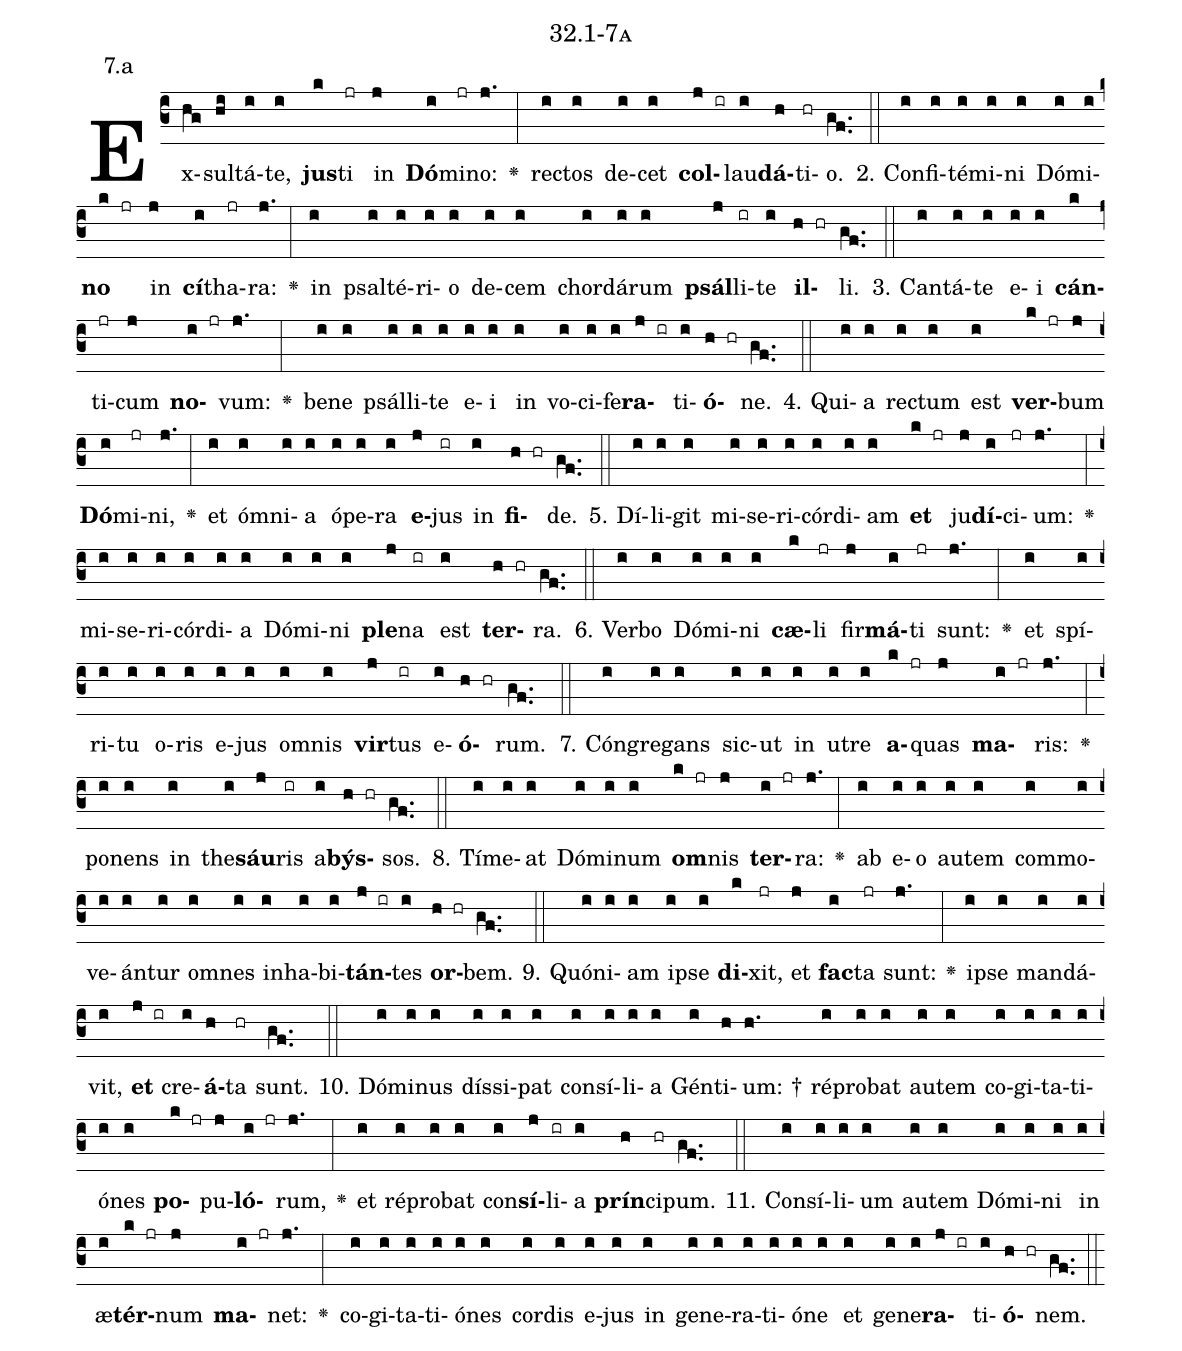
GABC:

name: 32.1-7a;
annotation: 7.a;
%%
(c3)Ex(hg)sul(hi)tá(i)te,(i) <b>jus</b>(k)ti(jr) in(j) <b>Dó</b>(i)mi(jr)no:(j.) <v>\greheightstar</v>(:) rec(i)tos(i) de(i)cet(i) <b>col</b>(j ir)lau(i)<b>dá</b>(h)ti(hr)o.(gf..) (::)
2. Con(i)fi(i)té(i)mi(i)ni(i) Dó(i)mi(i)<b>no</b>(k jr) in(j) <b>cí</b>(i)tha(jr)ra:(j.) <v>\greheightstar</v>(:) in(i) psal(i)té(i)ri(i)o(i) de(i)cem(i) chor(i)dá(i)rum(i) <b>psál</b>(j)li(ir)te(i) <b>il</b>(h hr)li.(gf..) (::)
3. Can(i)tá(i)te(i) e(i)i(i) <b>cán</b>(k)ti(jr)cum(j) <b>no</b>(i jr)vum:(j.) <v>\greheightstar</v>(:) be(i)ne(i) psál(i)li(i)te(i) e(i)i(i) in(i) vo(i)ci(i)fe(i)<b>ra</b>(j ir)ti(i)<b>ó</b>(h hr)ne.(gf..) (::)
4. Qui(i)a(i) rec(i)tum(i) est(i) <b>ver</b>(k jr)bum(j) <b>Dó</b>(i)mi(jr)ni,(j.) <v>\greheightstar</v>(:) et(i) óm(i)ni(i)a(i) ó(i)pe(i)ra(i) <b>e</b>(j)jus(ir) in(i) <b>fi</b>(h hr)de.(gf..) (::)
5. Dí(i)li(i)git(i) mi(i)se(i)ri(i)cór(i)di(i)am(i) <b>et</b>(k jr) ju(j)<b>dí</b>(i)ci(jr)um:(j.) <v>\greheightstar</v>(:) mi(i)se(i)ri(i)cór(i)di(i)a(i) Dó(i)mi(i)ni(i) <b>ple</b>(j)na(ir) est(i) <b>ter</b>(h hr)ra.(gf..) (::)
6. Ver(i)bo(i) Dó(i)mi(i)ni(i) <b>cæ</b>(k)li(jr) fir(j)<b>má</b>(i)ti(jr) sunt:(j.) <v>\greheightstar</v>(:) et(i) spí(i)ri(i)tu(i) o(i)ris(i) e(i)jus(i) om(i)nis(i) <b>vir</b>(j)tus(ir) e(i)<b>ó</b>(h hr)rum.(gf..) (::)
7. Cón(i)gre(i)gans(i) sic(i)ut(i) in(i) u(i)tre(i) <b>a</b>(k jr)quas(j) <b>ma</b>(i jr)ris:(j.) <v>\greheightstar</v>(:) po(i)nens(i) in(i) the(i)<b>sáu</b>(j)ris(ir) a(i)<b>býs</b>(h hr)sos.(gf..) (::)
8. Tí(i)me(i)at(i) Dó(i)mi(i)num(i) <b>om</b>(k jr)nis(j) <b>ter</b>(i jr)ra:(j.) <v>\greheightstar</v>(:) ab(i) e(i)o(i) au(i)tem(i) com(i)mo(i)ve(i)án(i)tur(i) om(i)nes(i) in(i)ha(i)bi(i)<b>tán</b>(j ir)tes(i) <b>or</b>(h hr)bem.(gf..) (::)
9. Quón(i)i(i)am(i) ip(i)se(i) <b>di</b>(k)xit,(jr) et(j) <b>fac</b>(i)ta(jr) sunt:(j.) <v>\greheightstar</v>(:) ip(i)se(i) man(i)dá(i)vit,(i) <b>et</b>(j ir) cre(i)<b>á</b>(h)ta(hr) sunt.(gf..) (::)
10. Dó(i)mi(i)nus(i) dís(i)si(i)pat(i) con(i)sí(i)li(i)a(i) Gén(i)ti(h)um: †(h.) ré(i)pro(i)bat(i) au(i)tem(i) co(i)gi(i)ta(i)ti(i)ó(i)nes(i) <b>po</b>(k jr)pu(j)<b>ló</b>(i jr)rum,(j.) <v>\greheightstar</v>(:) et(i) ré(i)pro(i)bat(i) con(i)<b>sí</b>(j)li(ir)a(i) <b>prín</b>(h)ci(hr)pum.(gf..) (::)
11. Con(i)sí(i)li(i)um(i) au(i)tem(i) Dó(i)mi(i)ni(i) in(i) æ(i)<b>tér</b>(k jr)num(j) <b>ma</b>(i jr)net:(j.) <v>\greheightstar</v>(:) co(i)gi(i)ta(i)ti(i)ó(i)nes(i) cor(i)dis(i) e(i)jus(i) in(i) ge(i)ne(i)ra(i)ti(i)ó(i)ne(i) et(i) ge(i)ne(i)<b>ra</b>(j ir)ti(i)<b>ó</b>(h hr)nem.(gf..) (::)
